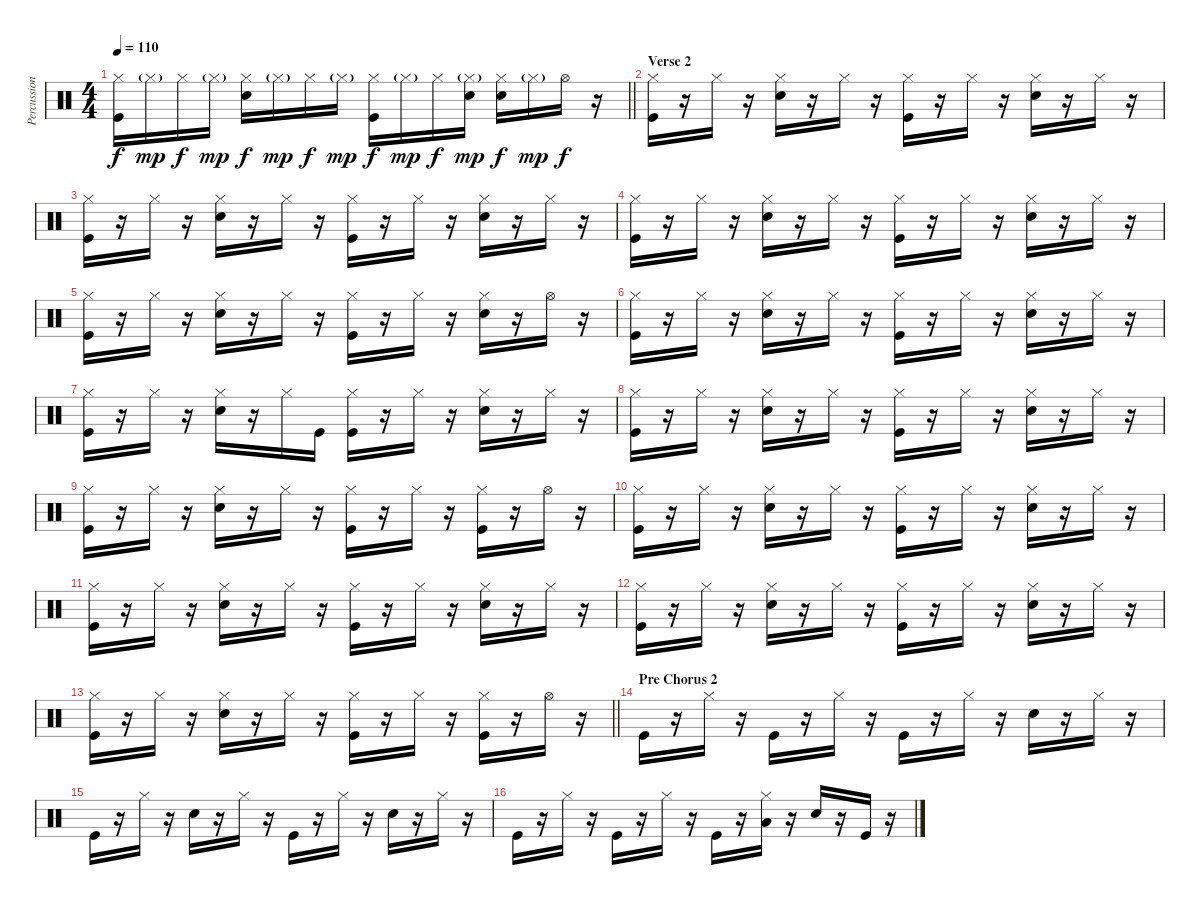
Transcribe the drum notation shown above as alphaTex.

\track ("Percussion" "Percussion") {instrument percussion bank 177}
\staff {score}
\articulation defaults
\ts (4 4)
\tempo 110
\clef neutral
\barLineRight lightlight
\ks c
("Hi-Hat (closed)" "Kick (hit)").16{dy f} "Hi-Hat (closed)"{g}.16{dy mp} "Hi-Hat (closed)".16{dy f} "Hi-Hat (closed)"{g}.16{dy mp} ("Hi-Hat (closed)" "Snare (hit) 2").16{dy f} "Hi-Hat (closed)"{g}.16{dy mp} "Hi-Hat (closed)".16{dy f} "Hi-Hat (closed)"{g}.16{dy mp} ("Hi-Hat (closed)" "Kick (hit)").16{dy f} "Hi-Hat (closed)"{g}.16{dy mp} "Hi-Hat (closed)".16{dy f} ("Hi-Hat (closed)"{g} "Snare (hit) 2").16{dy mp} ("Hi-Hat (closed)" "Snare (hit) 2").16{dy f} "Hi-Hat (closed)"{g}.16{dy mp} "Hi-Hat (open)".16{dy f} r.16 |
\section ("" "Verse 2")
("Hi-Hat (closed)" "Kick (hit)").16 r.16 "Hi-Hat (closed)".16 r.16 ("Hi-Hat (closed)" "Snare (hit) 2").16 r.16 "Hi-Hat (closed)".16 r.16 ("Hi-Hat (closed)" "Kick (hit)").16 r.16 "Hi-Hat (closed)".16 r.16 ("Hi-Hat (closed)" "Snare (hit) 2").16 r.16 "Hi-Hat (closed)".16 r.16 |
("Hi-Hat (closed)" "Kick (hit)").16 r.16 "Hi-Hat (closed)".16 r.16 ("Hi-Hat (closed)" "Snare (hit) 2").16 r.16 "Hi-Hat (closed)".16 r.16 ("Hi-Hat (closed)" "Kick (hit)").16 r.16 "Hi-Hat (closed)".16 r.16 ("Hi-Hat (closed)" "Snare (hit) 2").16 r.16 "Hi-Hat (closed)".16 r.16 |
("Hi-Hat (closed)" "Kick (hit)").16 r.16 "Hi-Hat (closed)".16 r.16 ("Hi-Hat (closed)" "Snare (hit) 2").16 r.16 "Hi-Hat (closed)".16 r.16 ("Hi-Hat (closed)" "Kick (hit)").16 r.16 "Hi-Hat (closed)".16 r.16 ("Hi-Hat (closed)" "Snare (hit) 2").16 r.16 "Hi-Hat (closed)".16 r.16 |
("Hi-Hat (closed)" "Kick (hit)").16 r.16 "Hi-Hat (closed)".16 r.16 ("Hi-Hat (closed)" "Snare (hit) 2").16 r.16 "Hi-Hat (closed)".16 r.16 ("Hi-Hat (closed)" "Kick (hit)").16 r.16 "Hi-Hat (closed)".16 r.16 ("Hi-Hat (closed)" "Snare (hit) 2").16 r.16 "Hi-Hat (open)".16 r.16 |
("Hi-Hat (closed)" "Kick (hit)").16 r.16 "Hi-Hat (closed)".16 r.16 ("Hi-Hat (closed)" "Snare (hit) 2").16 r.16 "Hi-Hat (closed)".16 r.16 ("Hi-Hat (closed)" "Kick (hit)").16 r.16 "Hi-Hat (closed)".16 r.16 ("Hi-Hat (closed)" "Snare (hit) 2").16 r.16 "Hi-Hat (closed)".16 r.16 |
("Hi-Hat (closed)" "Kick (hit)").16 r.16 "Hi-Hat (closed)".16 r.16 ("Hi-Hat (closed)" "Snare (hit) 2").16 r.16 "Hi-Hat (closed)".16 "Kick (hit)".16 ("Hi-Hat (closed)" "Kick (hit)").16 r.16 "Hi-Hat (closed)".16 r.16 ("Hi-Hat (closed)" "Snare (hit) 2").16 r.16 "Hi-Hat (closed)".16 r.16 |
("Hi-Hat (closed)" "Kick (hit)").16 r.16 "Hi-Hat (closed)".16 r.16 ("Hi-Hat (closed)" "Snare (hit) 2").16 r.16 "Hi-Hat (closed)".16 r.16 ("Hi-Hat (closed)" "Kick (hit)").16 r.16 "Hi-Hat (closed)".16 r.16 ("Hi-Hat (closed)" "Snare (hit) 2").16 r.16 "Hi-Hat (closed)".16 r.16 |
("Hi-Hat (closed)" "Kick (hit)").16 r.16 "Hi-Hat (closed)".16 r.16 ("Hi-Hat (closed)" "Snare (hit) 2").16 r.16 "Hi-Hat (closed)".16 r.16 ("Hi-Hat (closed)" "Kick (hit)").16 r.16 "Hi-Hat (closed)".16 r.16 ("Hi-Hat (closed)" "Kick (hit)").16 r.16 "Hi-Hat (open)".16 r.16 |
("Hi-Hat (closed)" "Kick (hit)").16 r.16 "Hi-Hat (closed)".16 r.16 ("Hi-Hat (closed)" "Snare (hit) 2").16 r.16 "Hi-Hat (closed)".16 r.16 ("Hi-Hat (closed)" "Kick (hit)").16 r.16 "Hi-Hat (closed)".16 r.16 ("Hi-Hat (closed)" "Snare (hit) 2").16 r.16 "Hi-Hat (closed)".16 r.16 |
("Hi-Hat (closed)" "Kick (hit)").16 r.16 "Hi-Hat (closed)".16 r.16 ("Hi-Hat (closed)" "Snare (hit) 2").16 r.16 "Hi-Hat (closed)".16 r.16 ("Hi-Hat (closed)" "Kick (hit)").16 r.16 "Hi-Hat (closed)".16 r.16 ("Hi-Hat (closed)" "Snare (hit) 2").16 r.16 "Hi-Hat (closed)".16 r.16 |
("Hi-Hat (closed)" "Kick (hit)").16 r.16 "Hi-Hat (closed)".16 r.16 ("Hi-Hat (closed)" "Snare (hit) 2").16 r.16 "Hi-Hat (closed)".16 r.16 ("Hi-Hat (closed)" "Kick (hit)").16 r.16 "Hi-Hat (closed)".16 r.16 ("Hi-Hat (closed)" "Snare (hit) 2").16 r.16 "Hi-Hat (closed)".16 r.16 |
\barLineRight lightlight
("Hi-Hat (closed)" "Kick (hit)").16 r.16 "Hi-Hat (closed)".16 r.16 ("Hi-Hat (closed)" "Snare (hit) 2").16 r.16 "Hi-Hat (closed)".16 r.16 ("Hi-Hat (closed)" "Kick (hit)").16 r.16 "Hi-Hat (closed)".16 r.16 ("Hi-Hat (closed)" "Kick (hit)").16 r.16 "Hi-Hat (open)".16 r.16 |
\section ("" "Pre Chorus 2")
"Kick (hit)".16 r.16 "Hi-Hat (closed)".16 r.16 "Kick (hit)".16 r.16 "Hi-Hat (closed)".16 r.16 "Kick (hit)".16 r.16 "Hi-Hat (closed)".16 r.16 "Snare (hit) 2".16 r.16 "Hi-Hat (closed)".16 r.16 |
"Kick (hit)".16 r.16 "Hi-Hat (closed)".16 r.16 "Snare (hit) 2".16 r.16 "Hi-Hat (closed)".16 r.16 "Kick (hit)".16 r.16 "Hi-Hat (closed)".16 r.16 "Snare (hit) 2".16 r.16 "Hi-Hat (closed)".16 r.16 |
"Kick (hit)".16 r.16 "Hi-Hat (closed)".16 r.16 "Kick (hit)".16 r.16 "Hi-Hat (closed)".16 r.16 "Kick (hit)".16 r.16 ("Hi-Hat (closed)" "Low Tom (hit)").16 r.16 "Snare (hit) 2".16 r.16 "Kick (hit)".16 r.16
